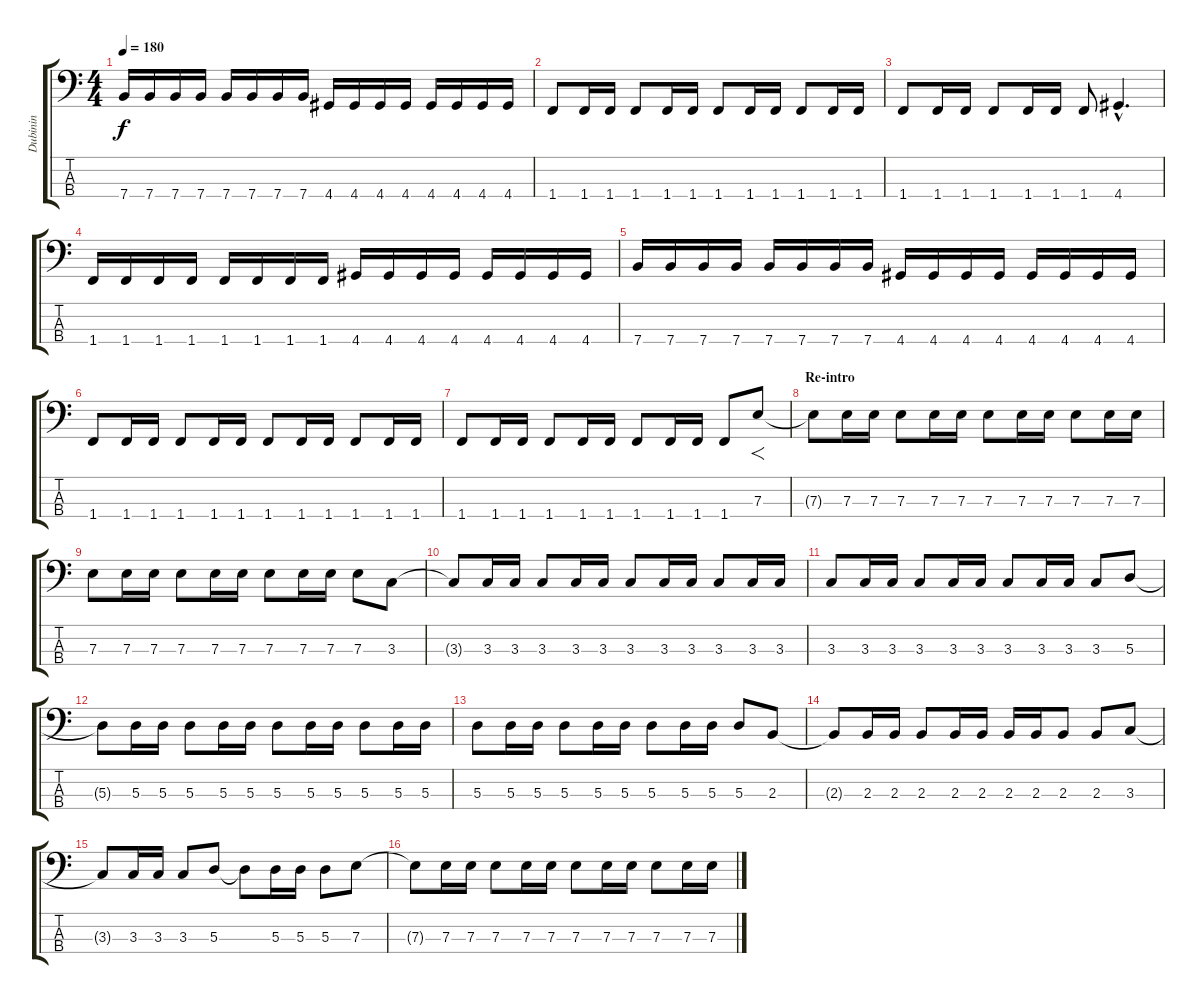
\track ("Dubinin" "Dubinin") {instrument electricbassfinger}
\staff {score tabs}
\tuning (G2 D2 A1 E1) {hide}
\ts (4 4)
\tempo 180
\clef f4
\ks c
7.4.16{dy f} 7.4.16 7.4.16 7.4.16 7.4.16 7.4.16 7.4.16 7.4.16 4.4.16 4.4.16 4.4.16 4.4.16 4.4.16 4.4.16 4.4.16 4.4.16 |
1.4.8 1.4.16 1.4.16 1.4.8 1.4.16 1.4.16 1.4.8 1.4.16 1.4.16 1.4.8 1.4.16 1.4.16 |
1.4.8 1.4.16 1.4.16 1.4.8 1.4.16 1.4.16 1.4.8 4.4{hac}.4{d} |
1.4.16 1.4.16 1.4.16 1.4.16 1.4.16 1.4.16 1.4.16 1.4.16 4.4.16 4.4.16 4.4.16 4.4.16 4.4.16 4.4.16 4.4.16 4.4.16 |
7.4.16 7.4.16 7.4.16 7.4.16 7.4.16 7.4.16 7.4.16 7.4.16 4.4.16 4.4.16 4.4.16 4.4.16 4.4.16 4.4.16 4.4.16 4.4.16 |
1.4.8 1.4.16 1.4.16 1.4.8 1.4.16 1.4.16 1.4.8 1.4.16 1.4.16 1.4.8 1.4.16 1.4.16 |
1.4.8 1.4.16 1.4.16 1.4.8 1.4.16 1.4.16 1.4.8 1.4.16 1.4.16 1.4.8 7.3.8{f} |
\section ("" "Re-intro ")
7.3{t}.8{volume 16} 7.3.16 7.3.16 7.3.8 7.3.16 7.3.16 7.3.8 7.3.16 7.3.16 7.3.8 7.3.16 7.3.16 |
7.3.8 7.3.16 7.3.16 7.3.8 7.3.16 7.3.16 7.3.8 7.3.16 7.3.16 7.3.8 3.3.8 |
3.3{t}.8 3.3.16 3.3.16 3.3.8 3.3.16 3.3.16 3.3.8 3.3.16 3.3.16 3.3.8 3.3.16 3.3.16 |
3.3.8 3.3.16 3.3.16 3.3.8 3.3.16 3.3.16 3.3.8 3.3.16 3.3.16 3.3.8 5.3.8 |
5.3{t}.8 5.3.16 5.3.16 5.3.8 5.3.16 5.3.16 5.3.8 5.3.16 5.3.16 5.3.8 5.3.16 5.3.16 |
5.3.8 5.3.16 5.3.16 5.3.8 5.3.16 5.3.16 5.3.8 5.3.16 5.3.16 5.3.8 2.3.8 |
2.3{t}.8 2.3.16 2.3.16 2.3.8 2.3.16 2.3.16 2.3.16 2.3.16 2.3.8 2.3.8 3.3.8 |
3.3{t}.8 3.3.16 3.3.16 3.3.8 5.3.8 5.3{t}.8 5.3.16 5.3.16 5.3.8 7.3.8 |
7.3{t}.8 7.3.16 7.3.16 7.3.8 7.3.16 7.3.16 7.3.8 7.3.16 7.3.16 7.3.8 7.3.16 7.3.16
